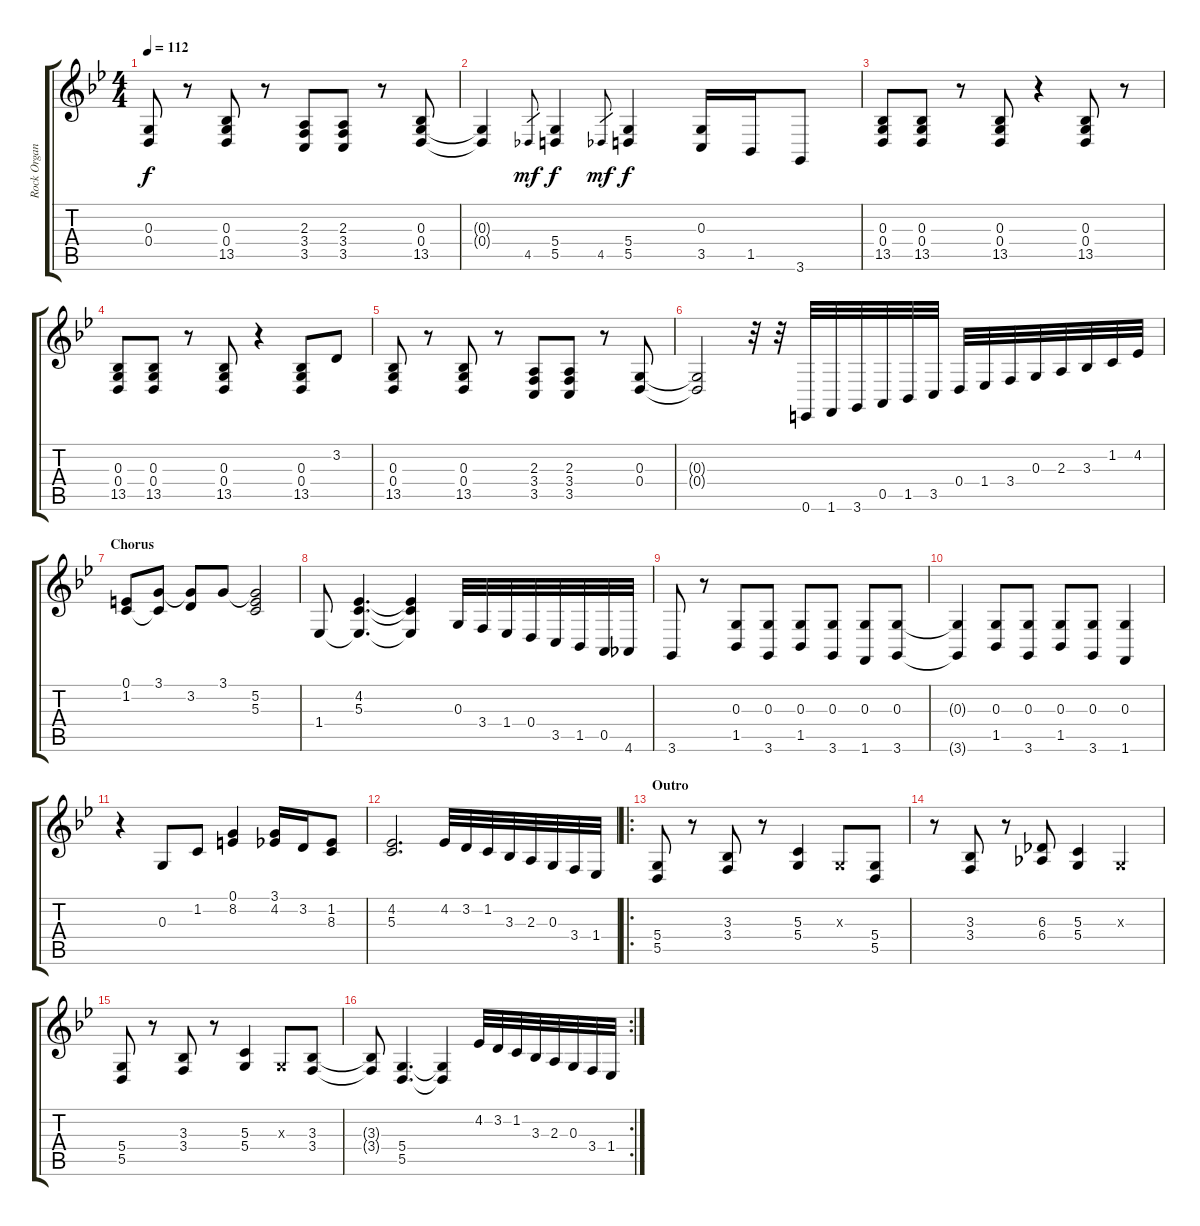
\track ("Rock Organ" "Rock Organ") {instrument rockorgan}
\staff {score tabs}
\tuning (E4 B3 G3 D3 A2 E2) {hide}
\ts (4 4)
\tempo 112
\clef g2
\ks bb
(0.3 0.4).8{dy f} r.8 (0.3 0.4 13.5).8 r.8 (2.3 3.4 3.5).8 (2.3 3.4 3.5).8 r.8 (0.3 0.4 13.5).8 |
(0.3{t} 0.4{t}).4 4.5.8{gr dy mf} (5.4 5.5).4{dy f} 4.5.8{gr dy mf} (5.4 5.5).4{dy f} (0.3 3.5).16 1.5.16 3.6.8 |
(0.3 0.4 13.5).8 (0.3 0.4 13.5).8 r.8 (0.3 0.4 13.5).8 r.4 (0.3 0.4 13.5).8 r.8 |
(0.3 0.4 13.5).8 (0.3 0.4 13.5).8 r.8 (0.3 0.4 13.5).8 r.4 (0.3 0.4 13.5).8 3.2.8 |
(0.3 0.4 13.5).8 r.8 (0.3 0.4 13.5).8 r.8 (2.3 3.4 3.5).8 (2.3 3.4 3.5).8 r.8 (0.3 0.4).8 |
(0.3{t} 0.4{t}).2 r.32 r.32 0.6.32 1.6.32 3.6.32 0.5.32 1.5.32 3.5.32 0.4.32 1.4.32 3.4.32 0.3.32 2.3.32 3.3.32 1.2.32 4.2.32 |
\section ("" "Chorus")
(0.1 1.2).8 (3.1 1.2{t}).8 (3.1{t} 3.2).8 3.1.8 (3.1{t} 5.2 5.3).2 |
1.4.8 (4.2 5.3 1.4{t}).4{d} (4.2{t} 5.3{t} 1.4{t}).4 0.3.32 3.4.32 1.4.32 0.4.32 3.5.32 1.5.32 0.5.32 4.6.32 |
3.6.8 r.8 (0.3 1.5).8 (0.3 3.6).8 (0.3 1.5).8 (0.3 3.6).8 (0.3 1.6).8 (0.3 3.6).8 |
(0.3{t} 3.6{t}).4 (0.3 1.5).8 (0.3 3.6).8 (0.3 1.5).8 (0.3 3.6).8 (0.3 1.6).4 |
r.4 0.3.8 1.2.8 (0.1 8.2).4 (3.1 4.2).16 3.2.16 (1.2 8.3).8 |
(4.2 5.3).2{d} 4.2.32 3.2.32 1.2.32 3.3.32 2.3.32 0.3.32 3.4.32 1.4.32 |
\ro
\section ("" "Outro")
(5.4 5.5).8 r.8 (3.3 3.4).8 r.8 (5.3 5.4).4 0.3{x}.8 (5.4 5.5).8 |
r.8 (3.3 3.4).8 r.8 (6.3 6.4).8 (5.3 5.4).4 0.3{x}.4 |
(5.4 5.5).8 r.8 (3.3 3.4).8 r.8 (5.3 5.4).4 0.3{x}.8 (3.3 3.4).8 |
\rc 2
(3.3{t} 3.4{t}).8 (5.4 5.5).4{d} (5.4{t} 5.5{t}).4 4.2.32 3.2.32 1.2.32 3.3.32 2.3.32 0.3.32 3.4.32 1.4.32
